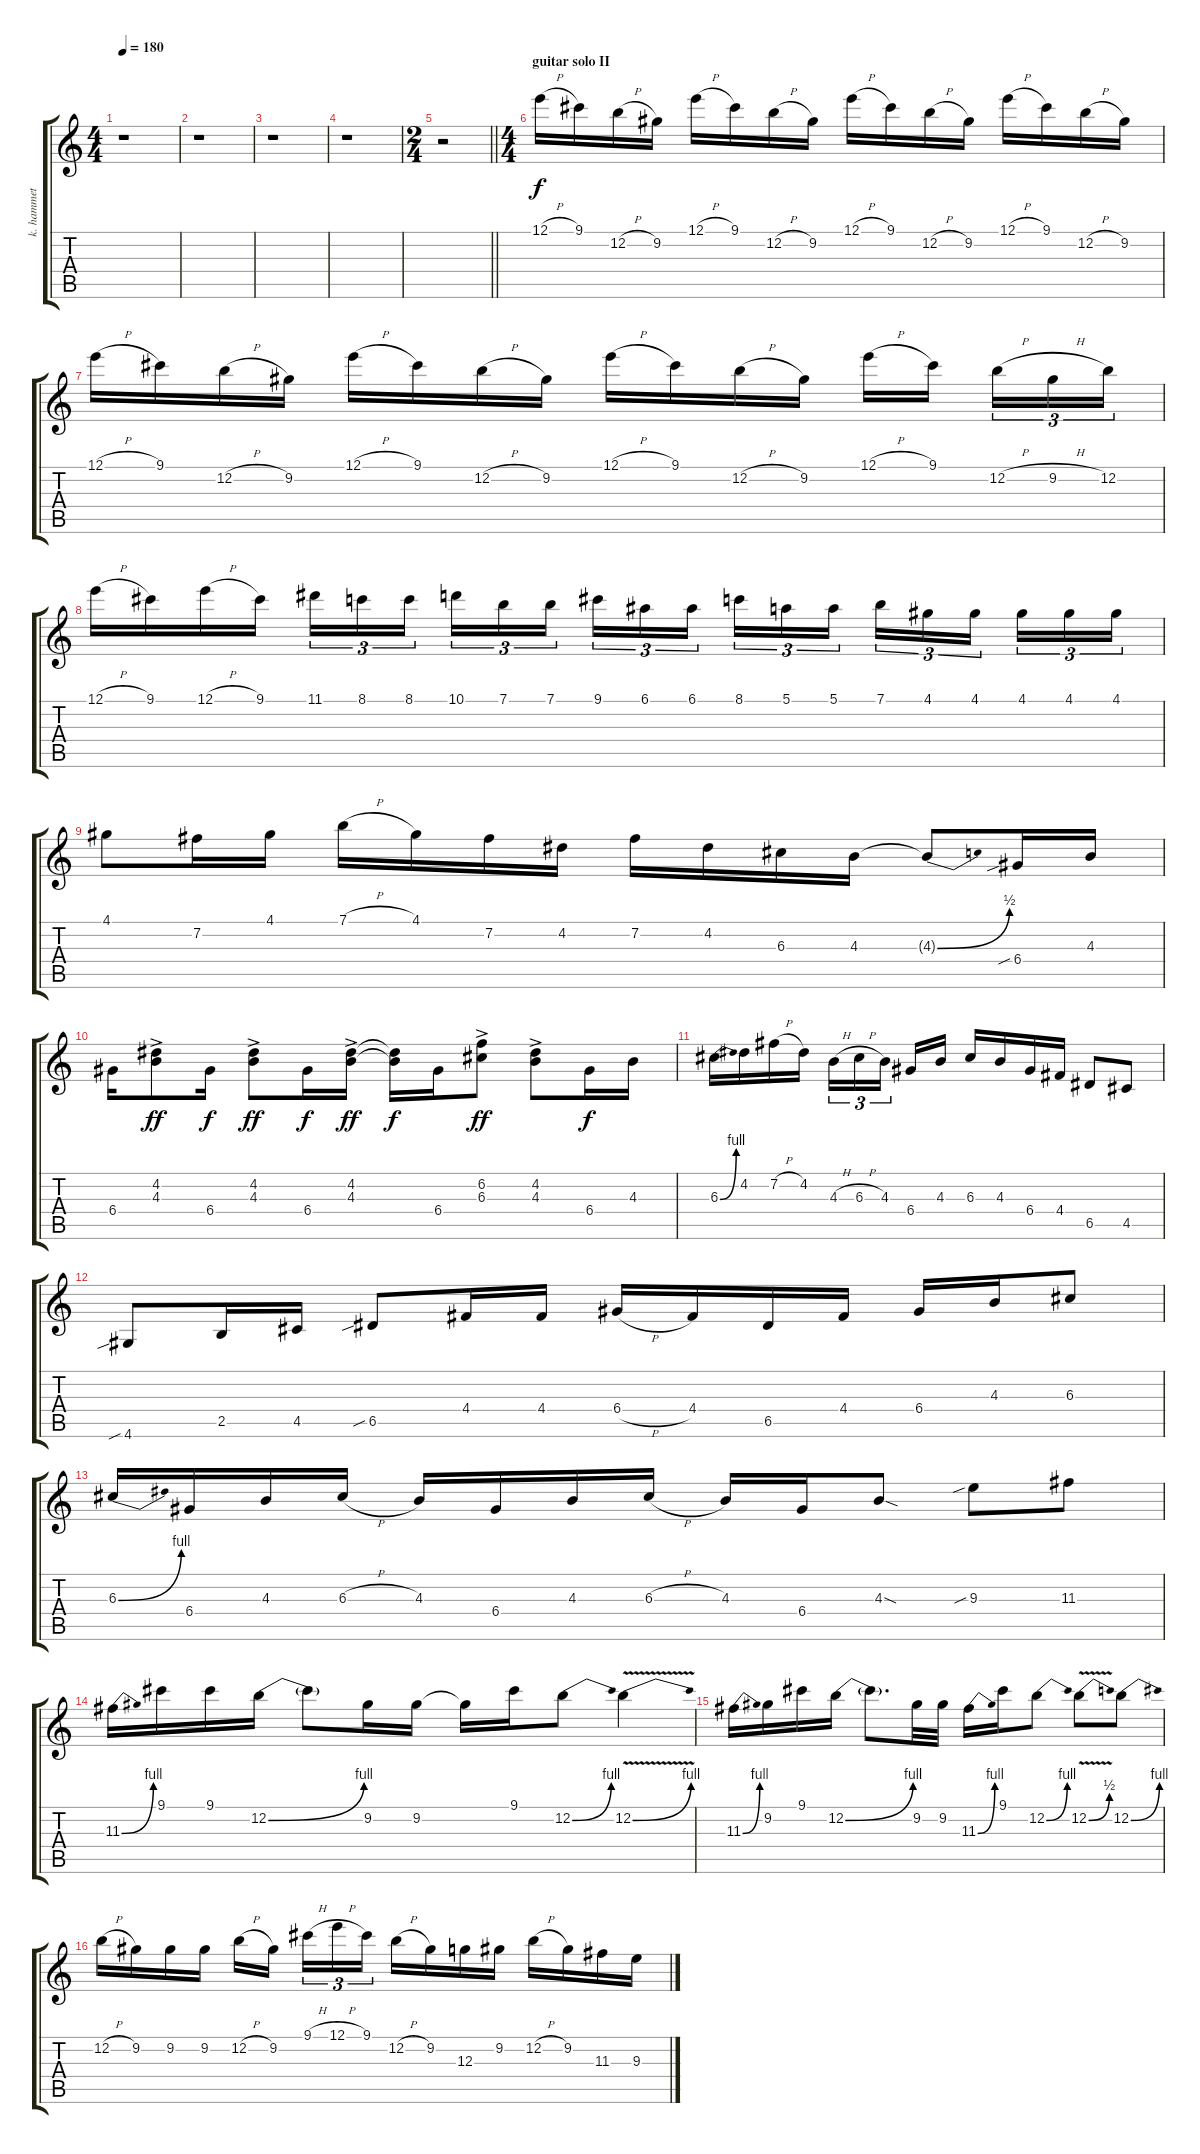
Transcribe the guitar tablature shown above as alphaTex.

\track ("k. hammet - lead guitar" "k. hammet ") {instrument distortionguitar}
\staff {score tabs}
\tuning (E4 B3 G3 D3 A2 E2) {hide}
\ts (4 4)
\tempo 180
\clef g2
\ks c
r.1{dy f} |
r.1 |
r.1 |
r.1 |
\ts (2 4)
\barLineRight lightlight
r.2 |
\ts (4 4)
\section ("" "guitar solo II")
12.1{h}.16 9.1.16 12.2{h}.16 9.2.16 12.1{h}.16 9.1.16 12.2{h}.16 9.2.16 12.1{h}.16 9.1.16 12.2{h}.16 9.2.16 12.1{h}.16 9.1.16 12.2{h}.16 9.2.16 |
12.1{h}.16 9.1.16 12.2{h}.16 9.2.16 12.1{h}.16 9.1.16 12.2{h}.16 9.2.16 12.1{h}.16 9.1.16 12.2{h}.16 9.2.16 12.1{h}.16 9.1.16{beam splitsecondary} 12.2{h}.16{tu (3 2)} 9.2{h}.16{tu (3 2)} 12.2.16{tu (3 2)} |
12.1{h}.16 9.1.16 12.1{h}.16 9.1.16 11.1.16{tu (3 2)} 8.1.16{tu (3 2)} 8.1.16{tu (3 2) beam splitsecondary} 10.1.16{tu (3 2)} 7.1.16{tu (3 2)} 7.1.16{tu (3 2)} 9.1.16{tu (3 2)} 6.1.16{tu (3 2)} 6.1.16{tu (3 2) beam splitsecondary} 8.1.16{tu (3 2)} 5.1.16{tu (3 2)} 5.1.16{tu (3 2)} 7.1.16{tu (3 2)} 4.1.16{tu (3 2)} 4.1.16{tu (3 2) beam splitsecondary} 4.1.16{tu (3 2)} 4.1.16{tu (3 2)} 4.1.16{tu (3 2)} |
4.1.8 7.2.16 4.1.16 7.1{h}.16 4.1.16 7.2.16 4.2.16 7.2.16 4.2.16 6.3.16 4.3.16 4.3{be (bend 0 0 60 2) t}.8 6.4{sib}.16 4.3.16 |
6.4.16 (4.2{ac} 4.3{ac}).8{dy ff} 6.4.16{dy f} (4.2{ac} 4.3{ac}).8{dy ff} 6.4.16{dy f} (4.2{ac} 4.3{ac}).16{dy ff} (4.2{t} 4.3{t}).16{dy f} 6.4.16 (6.2{ac} 6.3{ac}).8{dy ff} (4.2{ac} 4.3{ac}).8 6.4.16{dy f} 4.3.16 |
6.3{be (bend 0 0 60 4)}.16 4.2.16 7.2{h}.16 4.2.16 4.3{h}.16{tu (3 2)} 6.3{h}.16{tu (3 2)} 4.3.16{tu (3 2) beam splitsecondary} 6.4.16 4.3.16 6.3.16 4.3.16 6.4.16 4.4.16 6.5.8 4.5.8 |
4.6{sib}.8 2.5.16 4.5.16 6.5{sib}.8 4.4.16 4.4.16 6.4{h}.16 4.4.16 6.5.16 4.4.16 6.4.16 4.3.16 6.3.8 |
6.3{be (bend 0 0 60 4)}.16 6.4.16 4.3.16 6.3{h}.16 4.3.16 6.4.16 4.3.16 6.3{h}.16 4.3.16 6.4.16 4.3{sod}.8 9.3{sib}.8 11.3.8 |
11.3{be (bend 0 0 60 4)}.16 9.1.16 9.1.16 12.2{be (bend 0 0 60 4)}.16 12.2{t}.8 9.2.16 9.2.16 9.2{t}.16 9.1.16 12.2{be (bend 0 0 60 4)}.8 12.2{be (bend 0 0 60 4) v}.4 |
11.3{be (bend 0 0 60 4)}.16 9.2.16 9.1.16 12.2{be (bend 0 0 60 4)}.16 12.2{t}.8{d} 9.2.32 9.2.32 11.3{be (bend 0 0 60 4)}.16 9.1.16 12.2{be (bend 0 0 60 4)}.8 12.2{be (bend 0 0 60 2) v}.8 12.2{be (bend 0 0 60 4)}.8 |
12.2{h}.16 9.2.16 9.2.16 9.2.16 12.2{h}.16 9.2.16{beam splitsecondary} 9.1{h}.16{tu (3 2)} 12.1{h}.16{tu (3 2)} 9.1.16{tu (3 2)} 12.2{h}.16 9.2.16 12.3.16 9.2.16 12.2{h}.16 9.2.16 11.3.16 9.3.16
